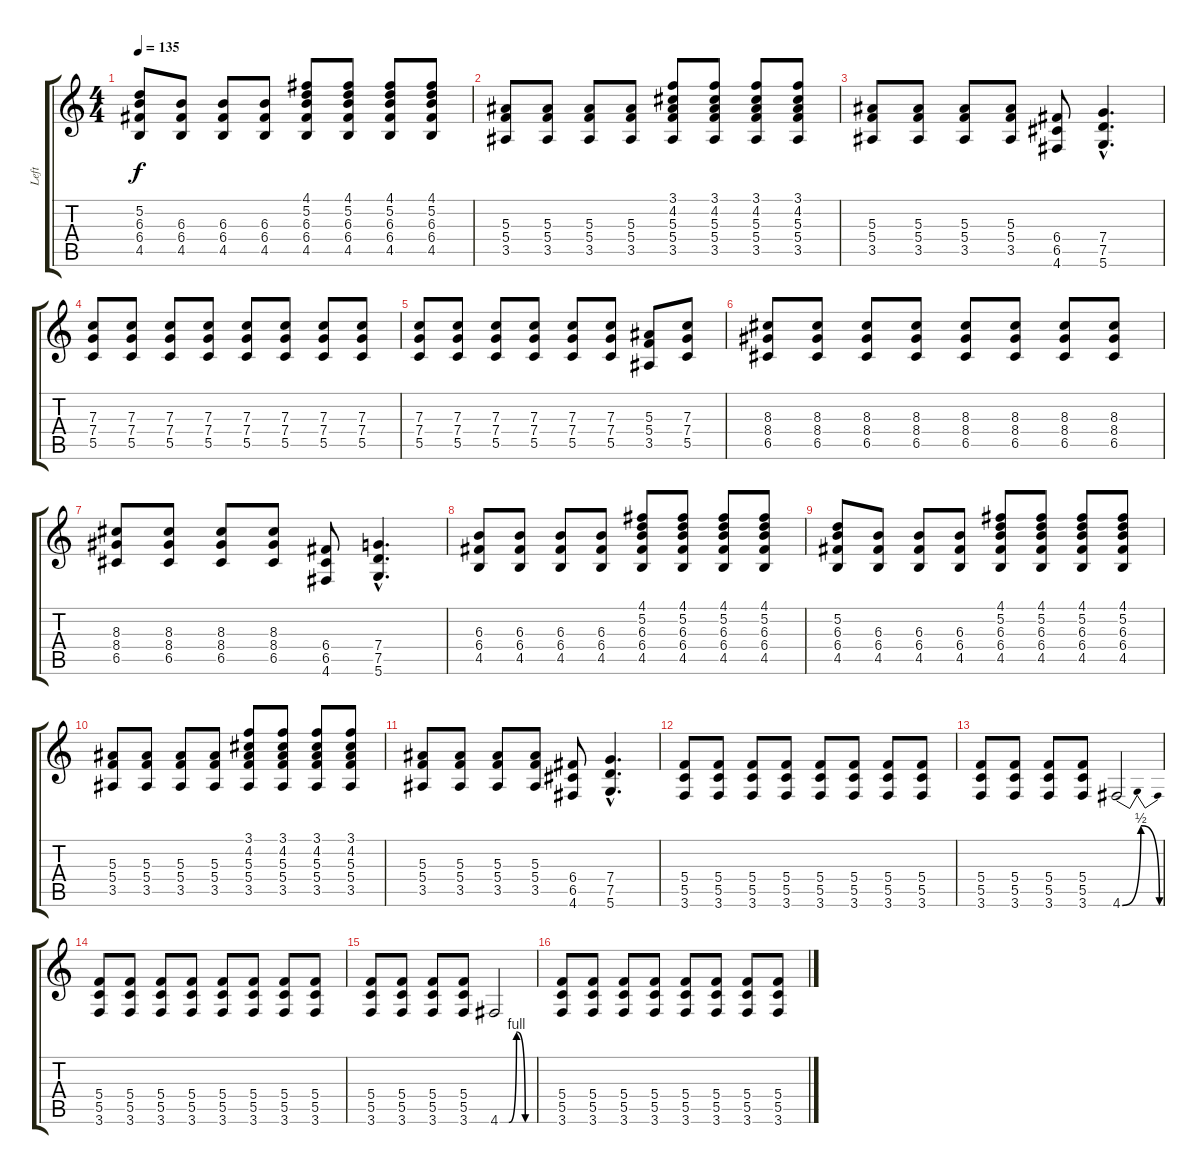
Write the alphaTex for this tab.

\track ("Left" "Left") {instrument distortionguitar}
\staff {score tabs}
\tuning (D4 A3 F3 C3 G2 D2) {hide}
\ts (4 4)
\tempo 135
\clef g2
\ks c
(5.2 6.3 6.4 4.5).8{dy f} (6.3 6.4 4.5).8 (6.3 6.4 4.5).8 (6.3 6.4 4.5).8 (4.1 5.2 6.3 6.4 4.5).8 (4.1 5.2 6.3 6.4 4.5).8 (4.1 5.2 6.3 6.4 4.5).8 (4.1 5.2 6.3 6.4 4.5).8 |
(5.3 5.4 3.5).8 (5.3 5.4 3.5).8 (5.3 5.4 3.5).8 (5.3 5.4 3.5).8 (3.1 4.2 5.3 5.4 3.5).8 (3.1 4.2 5.3 5.4 3.5).8 (3.1 4.2 5.3 5.4 3.5).8 (3.1 4.2 5.3 5.4 3.5).8 |
(5.3 5.4 3.5).8 (5.3 5.4 3.5).8 (5.3 5.4 3.5).8 (5.3 5.4 3.5).8 (6.4 6.5 4.6).8 (7.4{hac} 7.5{hac} 5.6{hac}).4{d} |
(7.3 7.4 5.5).8 (7.3 7.4 5.5).8 (7.3 7.4 5.5).8 (7.3 7.4 5.5).8 (7.3 7.4 5.5).8 (7.3 7.4 5.5).8 (7.3 7.4 5.5).8 (7.3 7.4 5.5).8 |
(7.3 7.4 5.5).8 (7.3 7.4 5.5).8 (7.3 7.4 5.5).8 (7.3 7.4 5.5).8 (7.3 7.4 5.5).8 (7.3 7.4 5.5).8 (5.3 5.4 3.5).8 (7.3 7.4 5.5).8 |
(8.3 8.4 6.5).8 (8.3 8.4 6.5).8 (8.3 8.4 6.5).8 (8.3 8.4 6.5).8 (8.3 8.4 6.5).8 (8.3 8.4 6.5).8 (8.3 8.4 6.5).8 (8.3 8.4 6.5).8 |
(8.3 8.4 6.5).8 (8.3 8.4 6.5).8 (8.3 8.4 6.5).8 (8.3 8.4 6.5).8 (6.4 6.5 4.6).8 (7.4{hac} 7.5{hac} 5.6{hac}).4{d} |
(6.3 6.4 4.5).8 (6.3 6.4 4.5).8 (6.3 6.4 4.5).8 (6.3 6.4 4.5).8 (4.1 5.2 6.3 6.4 4.5).8 (4.1 5.2 6.3 6.4 4.5).8 (4.1 5.2 6.3 6.4 4.5).8 (4.1 5.2 6.3 6.4 4.5).8 |
(5.2 6.3 6.4 4.5).8 (6.3 6.4 4.5).8 (6.3 6.4 4.5).8 (6.3 6.4 4.5).8 (4.1 5.2 6.3 6.4 4.5).8 (4.1 5.2 6.3 6.4 4.5).8 (4.1 5.2 6.3 6.4 4.5).8 (4.1 5.2 6.3 6.4 4.5).8 |
(5.3 5.4 3.5).8 (5.3 5.4 3.5).8 (5.3 5.4 3.5).8 (5.3 5.4 3.5).8 (3.1 4.2 5.3 5.4 3.5).8 (3.1 4.2 5.3 5.4 3.5).8 (3.1 4.2 5.3 5.4 3.5).8 (3.1 4.2 5.3 5.4 3.5).8 |
(5.3 5.4 3.5).8 (5.3 5.4 3.5).8 (5.3 5.4 3.5).8 (5.3 5.4 3.5).8 (6.4 6.5 4.6).8 (7.4{hac} 7.5{hac} 5.6{hac}).4{d} |
(5.4 5.5 3.6).8 (5.4 5.5 3.6).8 (5.4 5.5 3.6).8 (5.4 5.5 3.6).8 (5.4 5.5 3.6).8 (5.4 5.5 3.6).8 (5.4 5.5 3.6).8 (5.4 5.5 3.6).8 |
(5.4 5.5 3.6).8 (5.4 5.5 3.6).8 (5.4 5.5 3.6).8 (5.4 5.5 3.6).8 4.6{be (bendrelease 0 0 30 2 30 2 60 0)}.2 |
(5.4 5.5 3.6).8 (5.4 5.5 3.6).8 (5.4 5.5 3.6).8 (5.4 5.5 3.6).8 (5.4 5.5 3.6).8 (5.4 5.5 3.6).8 (5.4 5.5 3.6).8 (5.4 5.5 3.6).8 |
(5.4 5.5 3.6).8 (5.4 5.5 3.6).8 (5.4 5.5 3.6).8 (5.4 5.5 3.6).8 4.6{be (custom 0 0 16 0 30 4 46 0 60 0)}.2 |
(5.4 5.5 3.6).8 (5.4 5.5 3.6).8 (5.4 5.5 3.6).8 (5.4 5.5 3.6).8 (5.4 5.5 3.6).8 (5.4 5.5 3.6).8 (5.4 5.5 3.6).8 (5.4 5.5 3.6).8
